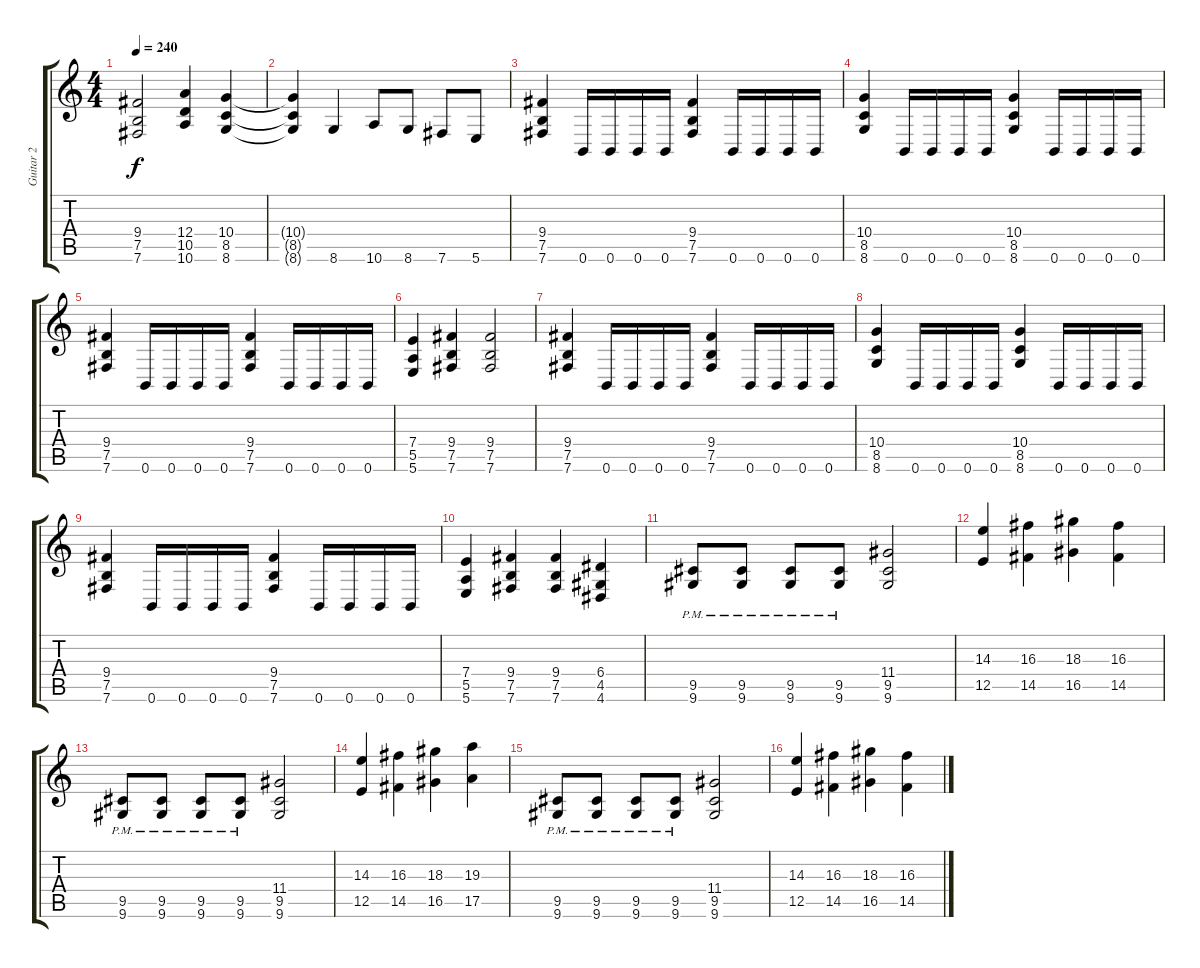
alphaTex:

\track ("Guitar 2" "Guitar 2") {instrument distortionguitar}
\staff {score tabs}
\tuning (B3 Gb3 D3 A2 E2 B1) {hide}
\ts (4 4)
\tempo 240
\clef g2
\ks c
(9.4 7.5 7.6).2{dy f} (12.4 10.5 10.6).4 (10.4 8.5 8.6).4 |
(10.4{t} 8.5{t} 8.6{t}).4 8.6.4 10.6.8 8.6.8 7.6.8 5.6.8 |
(9.4 7.5 7.6).4 0.6.16 0.6.16 0.6.16 0.6.16 (9.4 7.5 7.6).4 0.6.16 0.6.16 0.6.16 0.6.16 |
(10.4 8.5 8.6).4 0.6.16 0.6.16 0.6.16 0.6.16 (10.4 8.5 8.6).4 0.6.16 0.6.16 0.6.16 0.6.16 |
(9.4 7.5 7.6).4 0.6.16 0.6.16 0.6.16 0.6.16 (9.4 7.5 7.6).4 0.6.16 0.6.16 0.6.16 0.6.16 |
(7.4 5.5 5.6).4 (9.4 7.5 7.6).4 (9.4 7.5 7.6).2 |
(9.4 7.5 7.6).4 0.6.16 0.6.16 0.6.16 0.6.16 (9.4 7.5 7.6).4 0.6.16 0.6.16 0.6.16 0.6.16 |
(10.4 8.5 8.6).4 0.6.16 0.6.16 0.6.16 0.6.16 (10.4 8.5 8.6).4 0.6.16 0.6.16 0.6.16 0.6.16 |
(9.4 7.5 7.6).4 0.6.16 0.6.16 0.6.16 0.6.16 (9.4 7.5 7.6).4 0.6.16 0.6.16 0.6.16 0.6.16 |
(7.4 5.5 5.6).4 (9.4 7.5 7.6).4 (9.4 7.5 7.6).4 (6.4 4.5 4.6).4 |
(9.5{pm} 9.6{pm}).8 (9.5{pm} 9.6{pm}).8 (9.5{pm} 9.6{pm}).8 (9.5{pm} 9.6{pm}).8 (11.4 9.5 9.6).2 |
(14.3 12.5).4 (16.3 14.5).4 (18.3 16.5).4 (16.3 14.5).4 |
(9.5{pm} 9.6{pm}).8 (9.5{pm} 9.6{pm}).8 (9.5{pm} 9.6{pm}).8 (9.5{pm} 9.6{pm}).8 (11.4 9.5 9.6).2 |
(14.3 12.5).4 (16.3 14.5).4 (18.3 16.5).4 (19.3 17.5).4 |
(9.5{pm} 9.6{pm}).8 (9.5{pm} 9.6{pm}).8 (9.5{pm} 9.6{pm}).8 (9.5{pm} 9.6{pm}).8 (11.4 9.5 9.6).2 |
(14.3 12.5).4 (16.3 14.5).4 (18.3 16.5).4 (16.3 14.5).4
